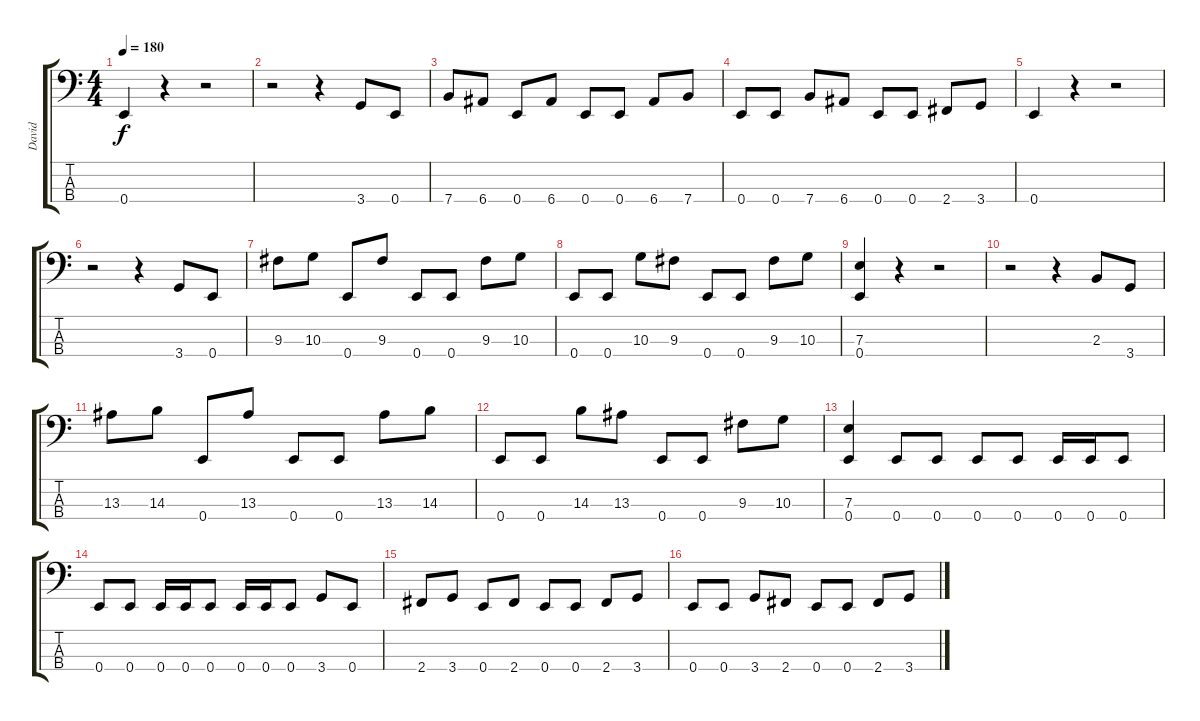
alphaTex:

\track ("David" "David") {solo instrument electricbasspick}
\staff {score tabs}
\tuning (G2 D2 A1 E1) {hide}
\ts (4 4)
\tempo 180
\clef f4
\ks c
0.4.4{dy f} r.4 r.2 |
r.2 r.4 3.4.8 0.4.8 |
7.4.8 6.4.8 0.4.8 6.4.8 0.4.8 0.4.8 6.4.8 7.4.8 |
0.4.8 0.4.8 7.4.8 6.4.8 0.4.8 0.4.8 2.4.8 3.4.8 |
0.4.4 r.4 r.2 |
r.2 r.4 3.4.8 0.4.8 |
9.3.8 10.3.8 0.4.8 9.3.8 0.4.8 0.4.8 9.3.8 10.3.8 |
0.4.8 0.4.8 10.3.8 9.3.8 0.4.8 0.4.8 9.3.8 10.3.8 |
(7.3 0.4).4 r.4 r.2 |
r.2 r.4 2.3.8 3.4.8 |
13.3.8 14.3.8 0.4.8 13.3.8 0.4.8 0.4.8 13.3.8 14.3.8 |
0.4.8 0.4.8 14.3.8 13.3.8 0.4.8 0.4.8 9.3.8 10.3.8 |
(7.3 0.4).4 0.4.8 0.4.8 0.4.8 0.4.8 0.4.16 0.4.16 0.4.8 |
0.4.8 0.4.8 0.4.16 0.4.16 0.4.8 0.4.16 0.4.16 0.4.8 3.4.8 0.4.8 |
2.4.8 3.4.8 0.4.8 2.4.8 0.4.8 0.4.8 2.4.8 3.4.8 |
0.4.8 0.4.8 3.4.8 2.4.8 0.4.8 0.4.8 2.4.8 3.4.8
